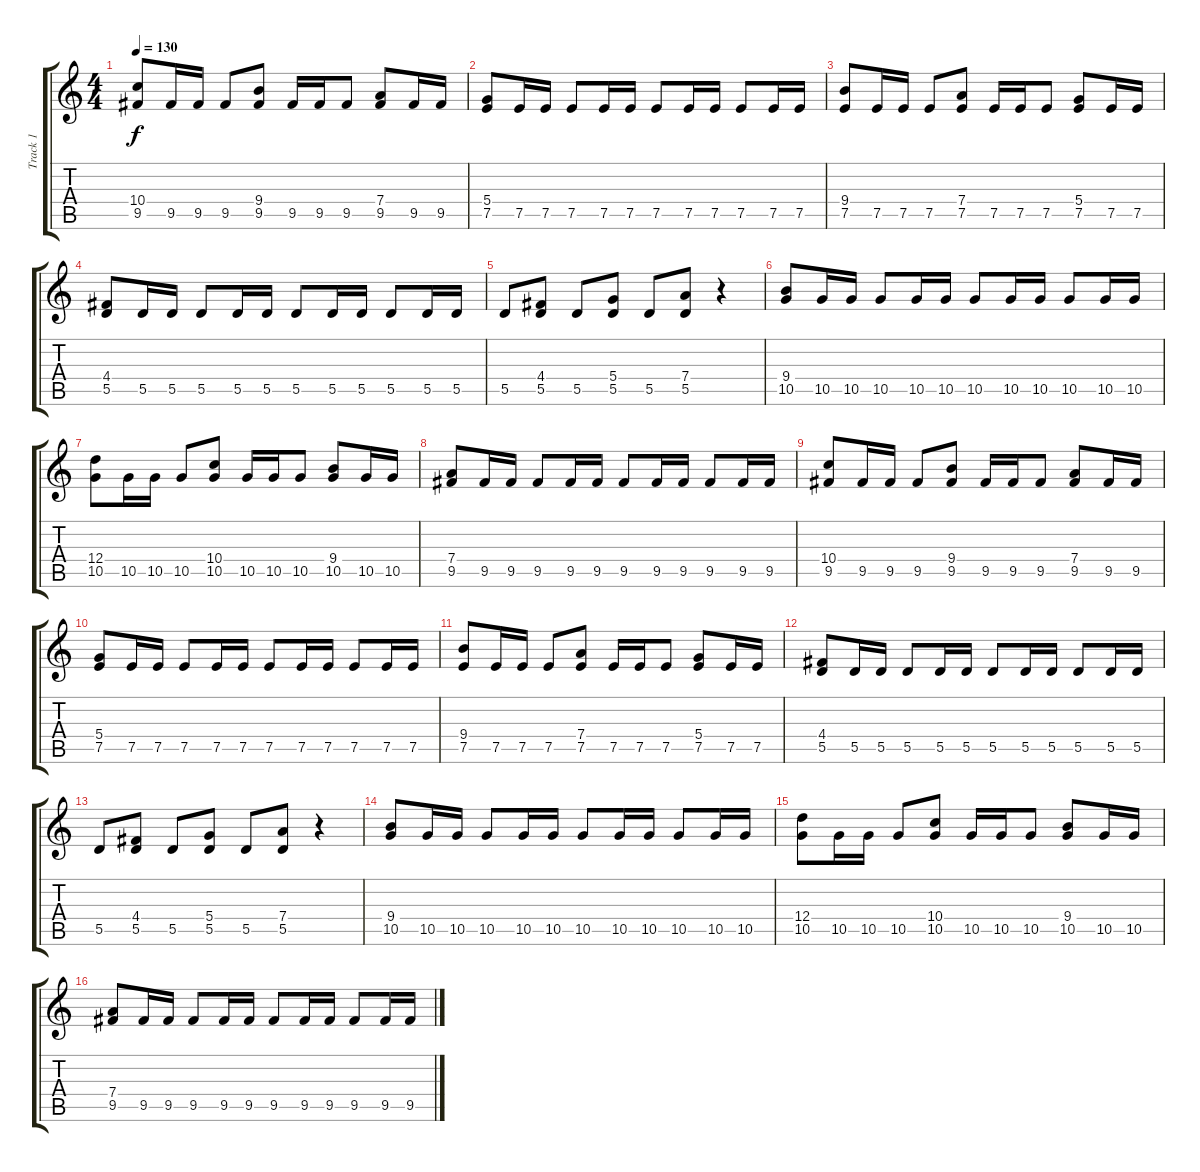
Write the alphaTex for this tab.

\track ("Track 1" "Track 1") {instrument electricguitarclean}
\staff {score tabs}
\tuning (E4 B3 G3 D3 A2 E2) {hide}
\ts (4 4)
\tempo 130
\clef g2
\ks c
(10.4 9.5).8{dy f} 9.5.16 9.5.16 9.5.8 (9.4 9.5).8 9.5.16 9.5.16 9.5.8 (7.4 9.5).8 9.5.16 9.5.16 |
(5.4 7.5).8 7.5.16 7.5.16 7.5.8 7.5.16 7.5.16 7.5.8 7.5.16 7.5.16 7.5.8 7.5.16 7.5.16 |
(9.4 7.5).8 7.5.16 7.5.16 7.5.8 (7.4 7.5).8 7.5.16 7.5.16 7.5.8 (5.4 7.5).8 7.5.16 7.5.16 |
(4.4 5.5).8 5.5.16 5.5.16 5.5.8 5.5.16 5.5.16 5.5.8 5.5.16 5.5.16 5.5.8 5.5.16 5.5.16 |
5.5.8 (4.4 5.5).8 5.5.8 (5.4 5.5).8 5.5.8 (7.4 5.5).8 r.4 |
(9.4 10.5).8 10.5.16 10.5.16 10.5.8 10.5.16 10.5.16 10.5.8 10.5.16 10.5.16 10.5.8 10.5.16 10.5.16 |
(12.4 10.5).8 10.5.16 10.5.16 10.5.8 (10.4 10.5).8 10.5.16 10.5.16 10.5.8 (9.4 10.5).8 10.5.16 10.5.16 |
(7.4 9.5).8 9.5.16 9.5.16 9.5.8 9.5.16 9.5.16 9.5.8 9.5.16 9.5.16 9.5.8 9.5.16 9.5.16 |
(10.4 9.5).8 9.5.16 9.5.16 9.5.8 (9.4 9.5).8 9.5.16 9.5.16 9.5.8 (7.4 9.5).8 9.5.16 9.5.16 |
(5.4 7.5).8 7.5.16 7.5.16 7.5.8 7.5.16 7.5.16 7.5.8 7.5.16 7.5.16 7.5.8 7.5.16 7.5.16 |
(9.4 7.5).8 7.5.16 7.5.16 7.5.8 (7.4 7.5).8 7.5.16 7.5.16 7.5.8 (5.4 7.5).8 7.5.16 7.5.16 |
(4.4 5.5).8 5.5.16 5.5.16 5.5.8 5.5.16 5.5.16 5.5.8 5.5.16 5.5.16 5.5.8 5.5.16 5.5.16 |
5.5.8 (4.4 5.5).8 5.5.8 (5.4 5.5).8 5.5.8 (7.4 5.5).8 r.4 |
(9.4 10.5).8 10.5.16 10.5.16 10.5.8 10.5.16 10.5.16 10.5.8 10.5.16 10.5.16 10.5.8 10.5.16 10.5.16 |
(12.4 10.5).8 10.5.16 10.5.16 10.5.8 (10.4 10.5).8 10.5.16 10.5.16 10.5.8 (9.4 10.5).8 10.5.16 10.5.16 |
(7.4 9.5).8 9.5.16 9.5.16 9.5.8 9.5.16 9.5.16 9.5.8 9.5.16 9.5.16 9.5.8 9.5.16 9.5.16
